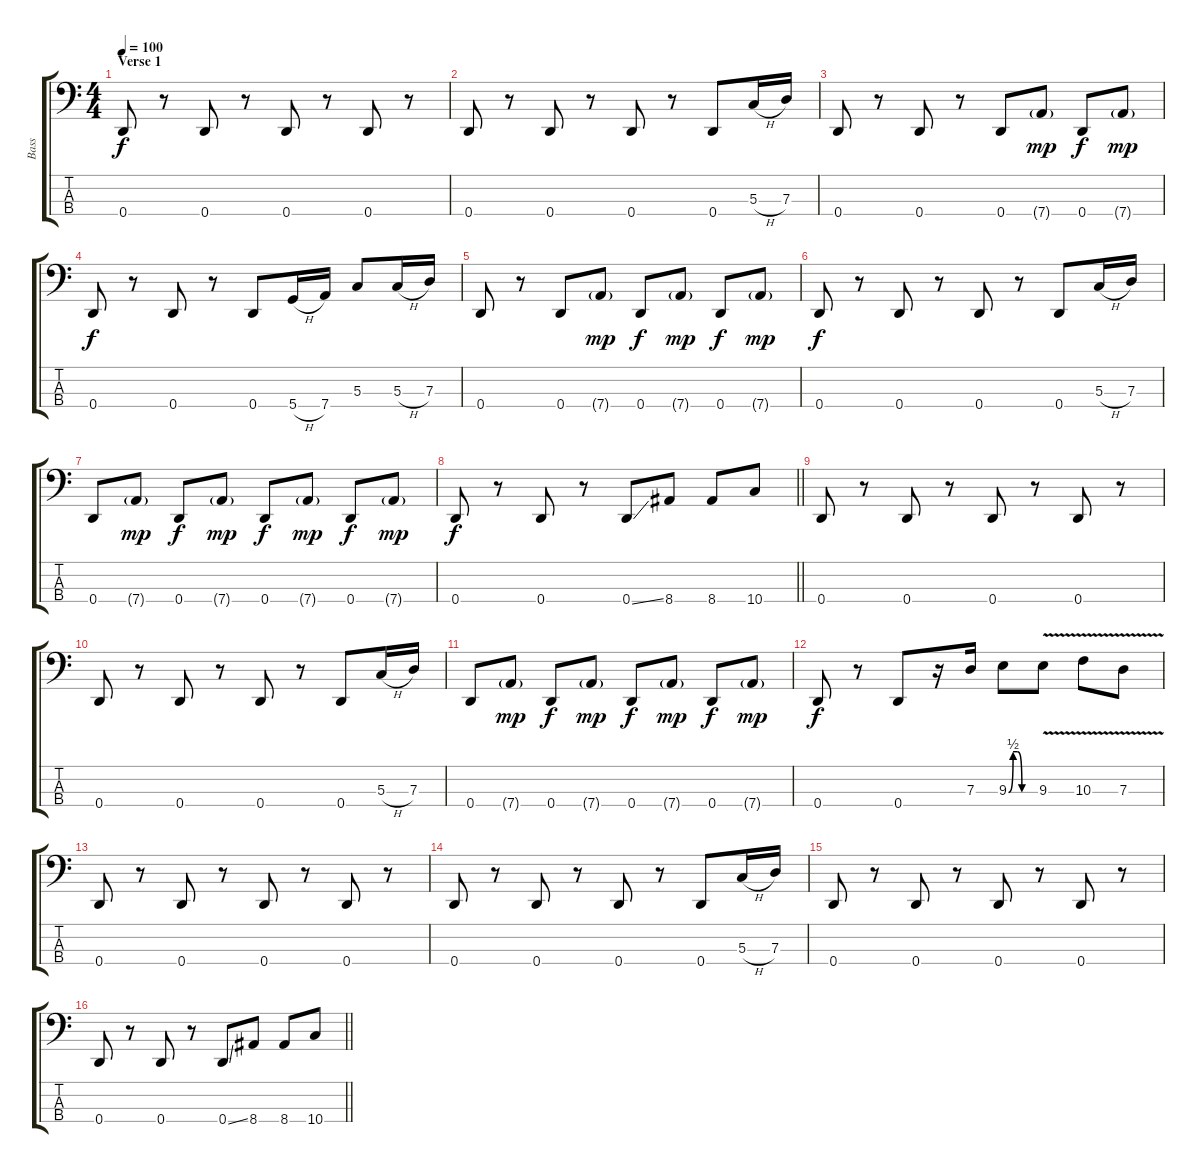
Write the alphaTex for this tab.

\track ("Bass" "Bass") {instrument electricbassfinger}
\staff {score tabs}
\tuning (F2 C2 G1 D1) {hide}
\ts (4 4)
\section ("" "Verse 1")
\tempo 100
\clef f4
\ks c
0.4.8{dy f} r.8 0.4.8 r.8 0.4.8 r.8 0.4.8 r.8 |
0.4.8 r.8 0.4.8 r.8 0.4.8 r.8 0.4.8 5.3{h}.16 7.3.16 |
0.4.8 r.8 0.4.8 r.8 0.4.8 7.4{g}.8{dy mp} 0.4.8{dy f} 7.4{g}.8{dy mp} |
0.4.8{dy f} r.8 0.4.8 r.8 0.4.8 5.4{h}.16 7.4.16 5.3.8 5.3{h}.16 7.3.16 |
0.4.8 r.8 0.4.8 7.4{g}.8{dy mp} 0.4.8{dy f} 7.4{g}.8{dy mp} 0.4.8{dy f} 7.4{g}.8{dy mp} |
0.4.8{dy f} r.8 0.4.8 r.8 0.4.8 r.8 0.4.8 5.3{h}.16 7.3.16 |
0.4.8 7.4{g}.8{dy mp} 0.4.8{dy f} 7.4{g}.8{dy mp} 0.4.8{dy f} 7.4{g}.8{dy mp} 0.4.8{dy f} 7.4{g}.8{dy mp} |
\barLineRight lightlight
0.4.8{dy f} r.8 0.4.8 r.8 0.4{ss}.8 8.4.8 8.4.8 10.4.8 |
0.4.8 r.8 0.4.8 r.8 0.4.8 r.8 0.4.8 r.8 |
0.4.8 r.8 0.4.8 r.8 0.4.8 r.8 0.4.8 5.3{h}.16 7.3.16 |
0.4.8 7.4{g}.8{dy mp} 0.4.8{dy f} 7.4{g}.8{dy mp} 0.4.8{dy f} 7.4{g}.8{dy mp} 0.4.8{dy f} 7.4{g}.8{dy mp} |
0.4.8{dy f} r.8 0.4.8 r.16 7.3.16 9.3{be (custom 0 0 10 2 20 2 30 0 60 0)}.8 9.3{v}.8 10.3{v}.8 7.3{v}.8 |
0.4.8 r.8 0.4.8 r.8 0.4.8 r.8 0.4.8 r.8 |
0.4.8 r.8 0.4.8 r.8 0.4.8 r.8 0.4.8 5.3{h}.16 7.3.16 |
0.4.8 r.8 0.4.8 r.8 0.4.8 r.8 0.4.8 r.8 |
\barLineRight lightlight
0.4.8 r.8 0.4.8 r.8 0.4{ss}.8 8.4.8 8.4.8 10.4.8
